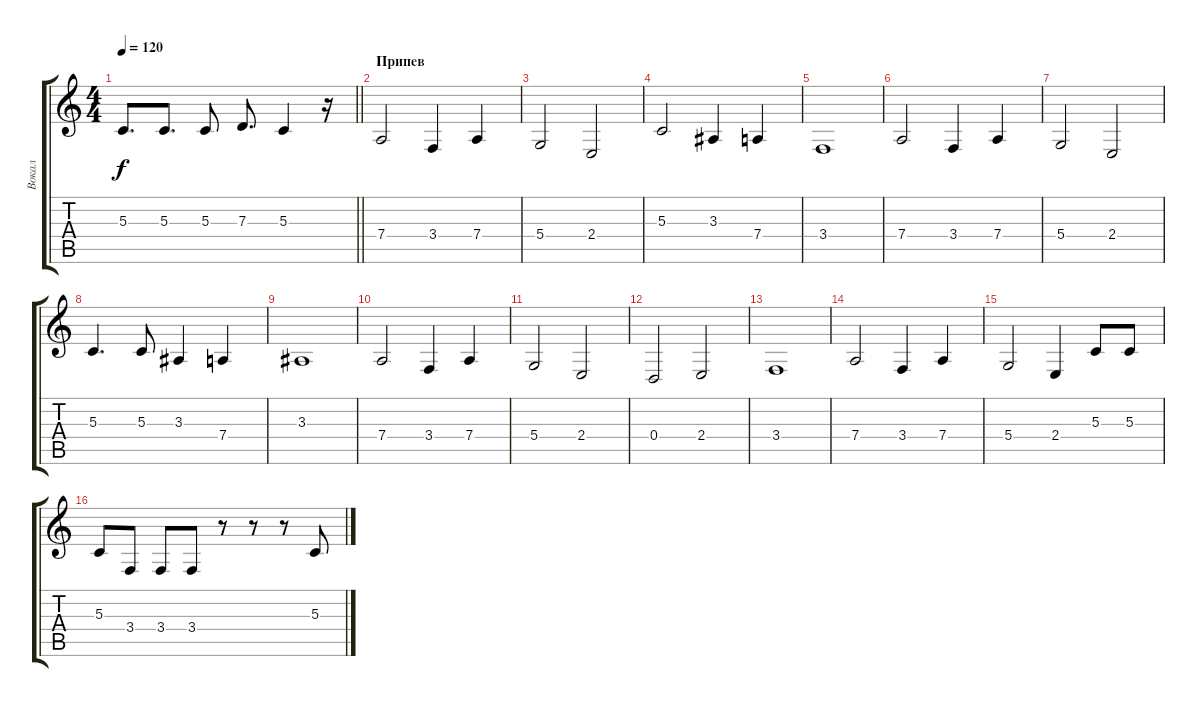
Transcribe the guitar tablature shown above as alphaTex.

\track ("Вокал" "Вокал") {instrument lead2sawtooth}
\staff {score tabs}
\tuning (E4 B3 G3 D3 A2 E2) {hide}
\ts (4 4)
\tempo 120
\clef g2
\barLineRight lightlight
\ks c
5.3.8{d dy f} 5.3.8{d} 5.3.8 7.3.8{d} 5.3.4 r.16 |
\section ("" "Припев")
7.4.2 3.4.4 7.4.4 |
5.4.2 2.4.2 |
5.3.2 3.3.4 7.4.4 |
3.4.1 |
7.4.2 3.4.4 7.4.4 |
5.4.2 2.4.2 |
5.3.4{d} 5.3.8 3.3.4 7.4.4 |
3.3.1 |
7.4.2 3.4.4 7.4.4 |
5.4.2 2.4.2 |
0.4.2 2.4.2 |
3.4.1 |
7.4.2 3.4.4 7.4.4 |
5.4.2 2.4.4 5.3.8 5.3.8 |
5.3.8 3.4.8 3.4.8 3.4.8 r.8 r.8 r.8 5.3.8
